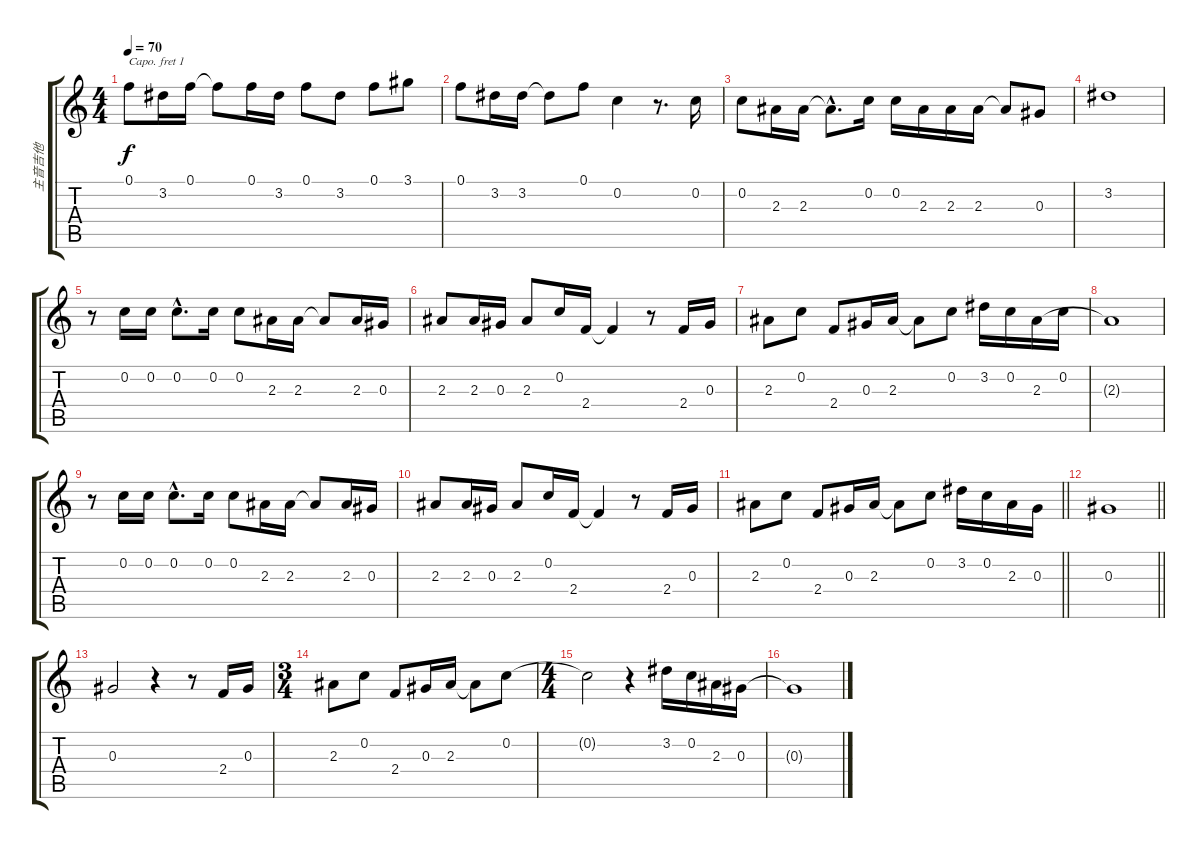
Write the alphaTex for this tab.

\track ("主音吉他" "主音吉他") {instrument acousticguitarsteel}
\staff {score tabs}
\capo 1
\tuning (E4 B3 G3 D3 A2 E2) {hide}
\ts (4 4)
\tempo 70
\clef g2
\ks c
0.1.8{dy f} 3.2.16 0.1.16 0.1{t}.8 0.1.16 3.2.16 0.1.8 3.2.8 0.1.8 3.1.8 |
0.1.8 3.2.16 3.2.16 3.2{t}.8 0.1.8 0.2.4 r.8{d} 0.2.16 |
0.2.8 2.3.16 2.3.16 2.3{hac t}.8{d} 0.2.16 0.2.16 2.3.16 2.3.16 2.3.16 2.3{t}.8 0.3.8 |
3.2.1 |
r.8 0.2.16 0.2.16 0.2{hac}.8{d} 0.2.16 0.2.8 2.3.16 2.3.16 2.3{t}.8 2.3.16 0.3.16 |
2.3.8 2.3.16 0.3.16 2.3.8 0.2.16 2.4.16 2.4{t}.4 r.8 2.4.16 0.3.16 |
2.3.8 0.2.8 2.4.8 0.3.16 2.3.16 2.3{t}.8 0.2.8 3.2.16 0.2.16 2.3.16 0.2.16 |
2.3{t}.1 |
r.8 0.2.16 0.2.16 0.2{hac}.8{d} 0.2.16 0.2.8 2.3.16 2.3.16 2.3{t}.8 2.3.16 0.3.16 |
2.3.8 2.3.16 0.3.16 2.3.8 0.2.16 2.4.16 2.4{t}.4 r.8 2.4.16 0.3.16 |
\barLineRight lightlight
2.3.8 0.2.8 2.4.8 0.3.16 2.3.16 2.3{t}.8 0.2.8 3.2.16 0.2.16 2.3.16 0.3.16 |
\barLineRight lightlight
0.3.1 |
0.3.2 r.4 r.8 2.4.16 0.3.16 |
\ts (3 4)
2.3.8 0.2.8 2.4.8 0.3.16 2.3.16 2.3{t}.8 0.2.8 |
\ts (4 4)
0.2{t}.2 r.4 3.2.16 0.2.16 2.3.16 0.3.16 |
0.3{t}.1
